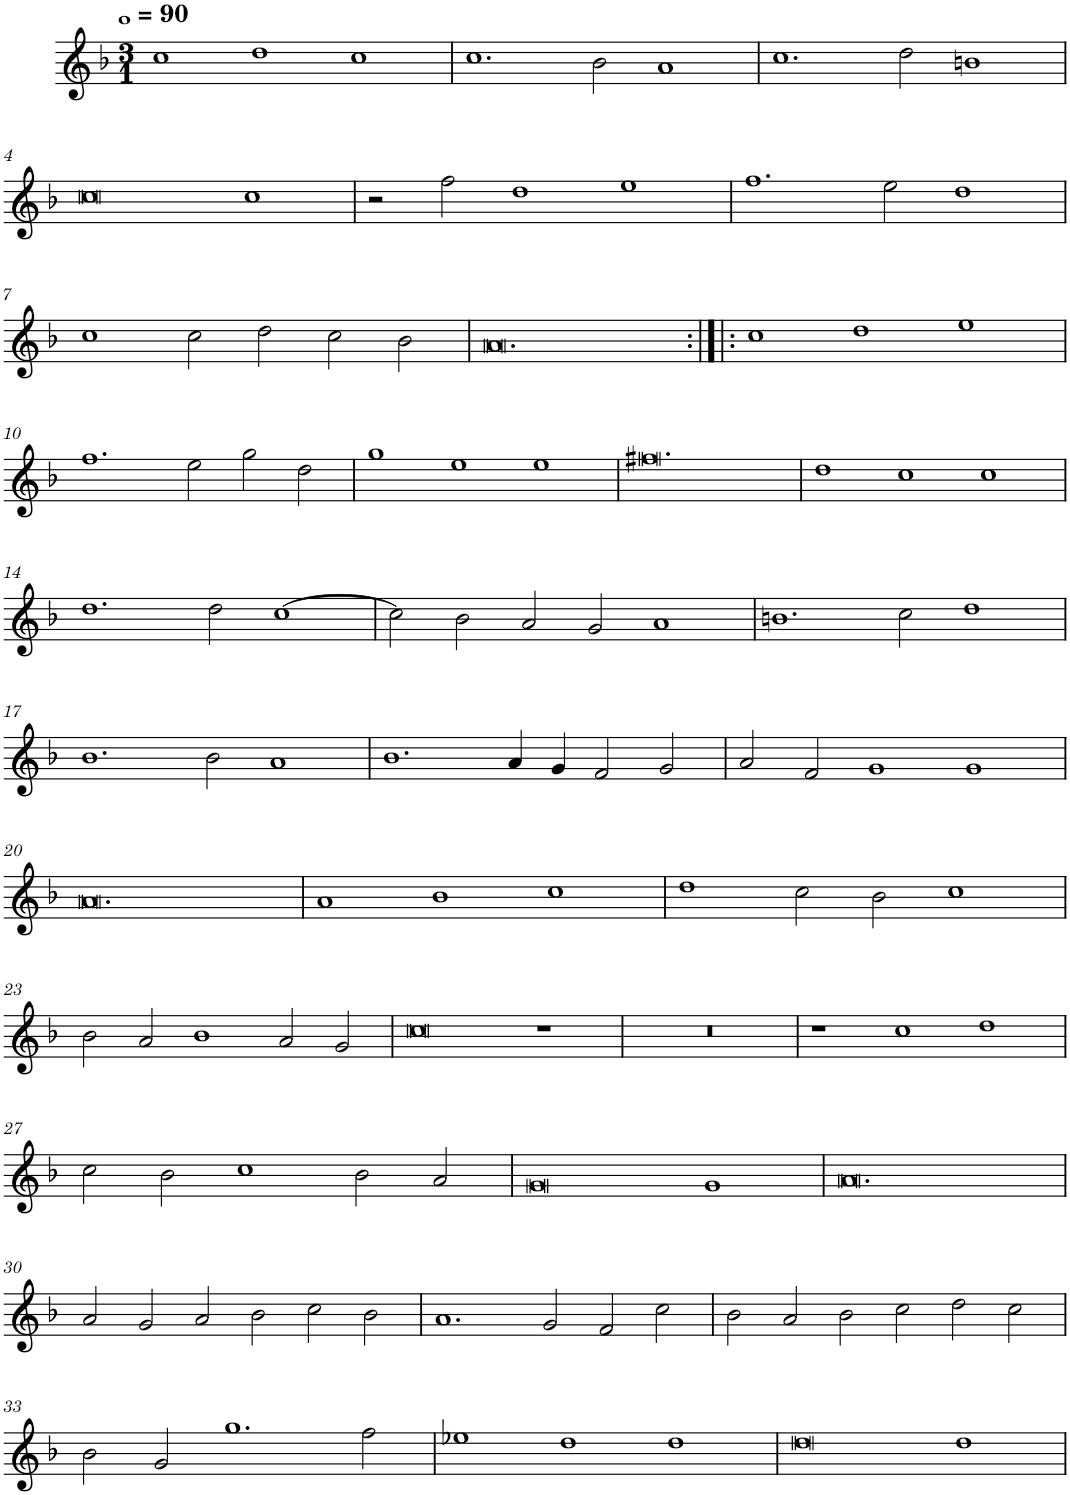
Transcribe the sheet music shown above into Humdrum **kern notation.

**kern
*part1
*staff1
*I"Quatre parties
*clefG2
*k[b-]
*M3/1
*MM360
=1
1cc
1dd
1cc
=2
1.cc
2b-\
1a
=3
1.cc
2dd\
1bn
!!LO:LB:g=z
=4
0cc
1cc
=5
2r
2ff\
1dd
1ee
=6
1.ff
2ee\
1dd
!!LO:LB:g=z
=7
1cc
2cc\
2dd\
2cc\
2b-\
=8
0.a
=9:|!|:
1cc
1dd
1ee
!!LO:LB:g=z
=10
1.ff
2ee\
2gg\
2dd\
=11
1gg
1ee
1ee
=12
0.ff#X
=13
1dd
1cc
1cc
!!LO:LB:g=z
=14
1.dd
2dd\
[1cc
=15
2cc\]
2b-\
2a/
2g/
1a
=16
1.bn
2cc\
1dd
!!LO:LB:g=z
=17
1.b-
2b-\
1a
=18
1.b-
4a/
4g/
2f/
2g/
=19
2a/
2f/
1g
1g
!!LO:LB:g=z
=20
0.a
=21
1a
1b-
1cc
=22
1dd
2cc\
2b-\
1cc
!!LO:LB:g=z
=23
2b-\
2a/
1b-
2a/
2g/
=24
0cc
1r
=25
0.r
=26
1r
1cc
1dd
!!LO:LB:g=z
=27
2cc\
2b-\
1cc
2b-\
2a/
=28
0g
1g
=29
0.a
!!LO:LB:g=z
=30
2a/
2g/
2a/
2b-\
2cc\
2b-\
=31
1.a
2g/
2f/
2cc\
=32
2b-\
2a/
2b-\
2cc\
2dd\
2cc\
!!LO:LB:g=z
=33
2b-\
2g/
1.gg
2ff\
=34
1ee-X
1dd
1dd
=35
0dd
1dd
=
*-
